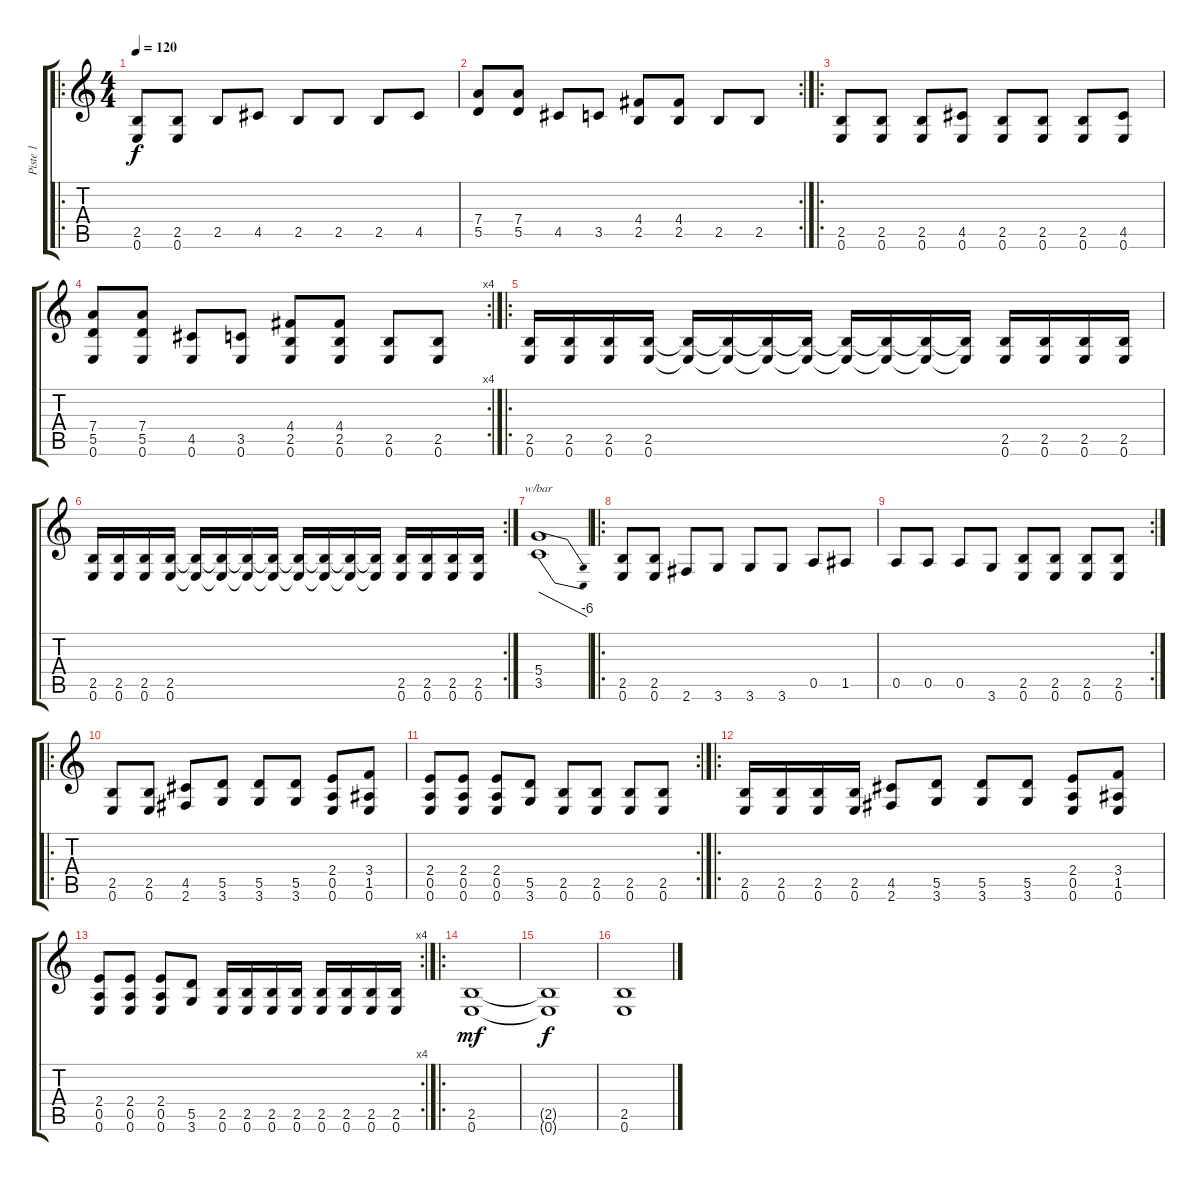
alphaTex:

\track ("Piste 1" "Piste 1") {instrument distortionguitar}
\staff {score tabs}
\tuning (E4 B3 G3 D3 A2 E2) {hide}
\ro
\ts (4 4)
\tempo 120
\clef g2
\ks c
(2.5 0.6).8{dy f} (2.5 0.6).8 2.5.8 4.5.8 2.5.8 2.5.8 2.5.8 4.5.8 |
\rc 2
(7.4 5.5).8 (7.4 5.5).8 4.5.8 3.5.8 (4.4 2.5).8 (4.4 2.5).8 2.5.8 2.5.8 |
\ro
(2.5 0.6).8 (2.5 0.6).8 (2.5 0.6).8 (4.5 0.6).8 (2.5 0.6).8 (2.5 0.6).8 (2.5 0.6).8 (4.5 0.6).8 |
\rc 4
(7.4 5.5 0.6).8 (7.4 5.5 0.6).8 (4.5 0.6).8 (3.5 0.6).8 (4.4 2.5 0.6).8 (4.4 2.5 0.6).8 (2.5 0.6).8 (2.5 0.6).8 |
\ro
(2.5 0.6).16 (2.5 0.6).16 (2.5 0.6).16 (2.5 0.6).16 (2.5{t} 0.6{t}).16 (2.5{t} 0.6{t}).16 (2.5{t} 0.6{t}).16 (2.5{t} 0.6{t}).16 (2.5{t} 0.6{t}).16 (2.5{t} 0.6{t}).16 (2.5{t} 0.6{t}).16 (2.5{t} 0.6{t}).16 (2.5 0.6).16 (2.5 0.6).16 (2.5 0.6).16 (2.5 0.6).16 |
\rc 2
(2.5 0.6).16 (2.5 0.6).16 (2.5 0.6).16 (2.5 0.6).16 (2.5{t} 0.6{t}).16 (2.5{t} 0.6{t}).16 (2.5{t} 0.6{t}).16 (2.5{t} 0.6{t}).16 (2.5{t} 0.6{t}).16 (2.5{t} 0.6{t}).16 (2.5{t} 0.6{t}).16 (2.5{t} 0.6{t}).16 (2.5 0.6).16 (2.5 0.6).16 (2.5 0.6).16 (2.5 0.6).16 |
(5.4 3.5).1{tbe (dive default 0 0 60 -24)} |
\ro
(2.5 0.6).8 (2.5 0.6).8 2.6.8 3.6.8 3.6.8 3.6.8 0.5.8 1.5.8 |
\rc 2
0.5.8 0.5.8 0.5.8 3.6.8 (2.5 0.6).8 (2.5 0.6).8 (2.5 0.6).8 (2.5 0.6).8 |
\ro
(2.5 0.6).8 (2.5 0.6).8 (4.5 2.6).8 (5.5 3.6).8 (5.5 3.6).8 (5.5 3.6).8 (2.4 0.5 0.6).8 (3.4 1.5 0.6).8 |
\rc 2
(2.4 0.5 0.6).8 (2.4 0.5 0.6).8 (2.4 0.5 0.6).8 (5.5 3.6).8 (2.5 0.6).8 (2.5 0.6).8 (2.5 0.6).8 (2.5 0.6).8 |
\ro
(2.5 0.6).16 (2.5 0.6).16 (2.5 0.6).16 (2.5 0.6).16 (4.5 2.6).8 (5.5 3.6).8 (5.5 3.6).8 (5.5 3.6).8 (2.4 0.5 0.6).8 (3.4 1.5 0.6).8 |
\rc 4
(2.4 0.5 0.6).8 (2.4 0.5 0.6).8 (2.4 0.5 0.6).8 (5.5 3.6).8 (2.5 0.6).16 (2.5 0.6).16 (2.5 0.6).16 (2.5 0.6).16 (2.5 0.6).16 (2.5 0.6).16 (2.5 0.6).16 (2.5 0.6).16 |
\ro
(2.5 0.6).1{dy mf} |
(2.5{t} 0.6{t}).1{dy f} |
(2.5 0.6).1
